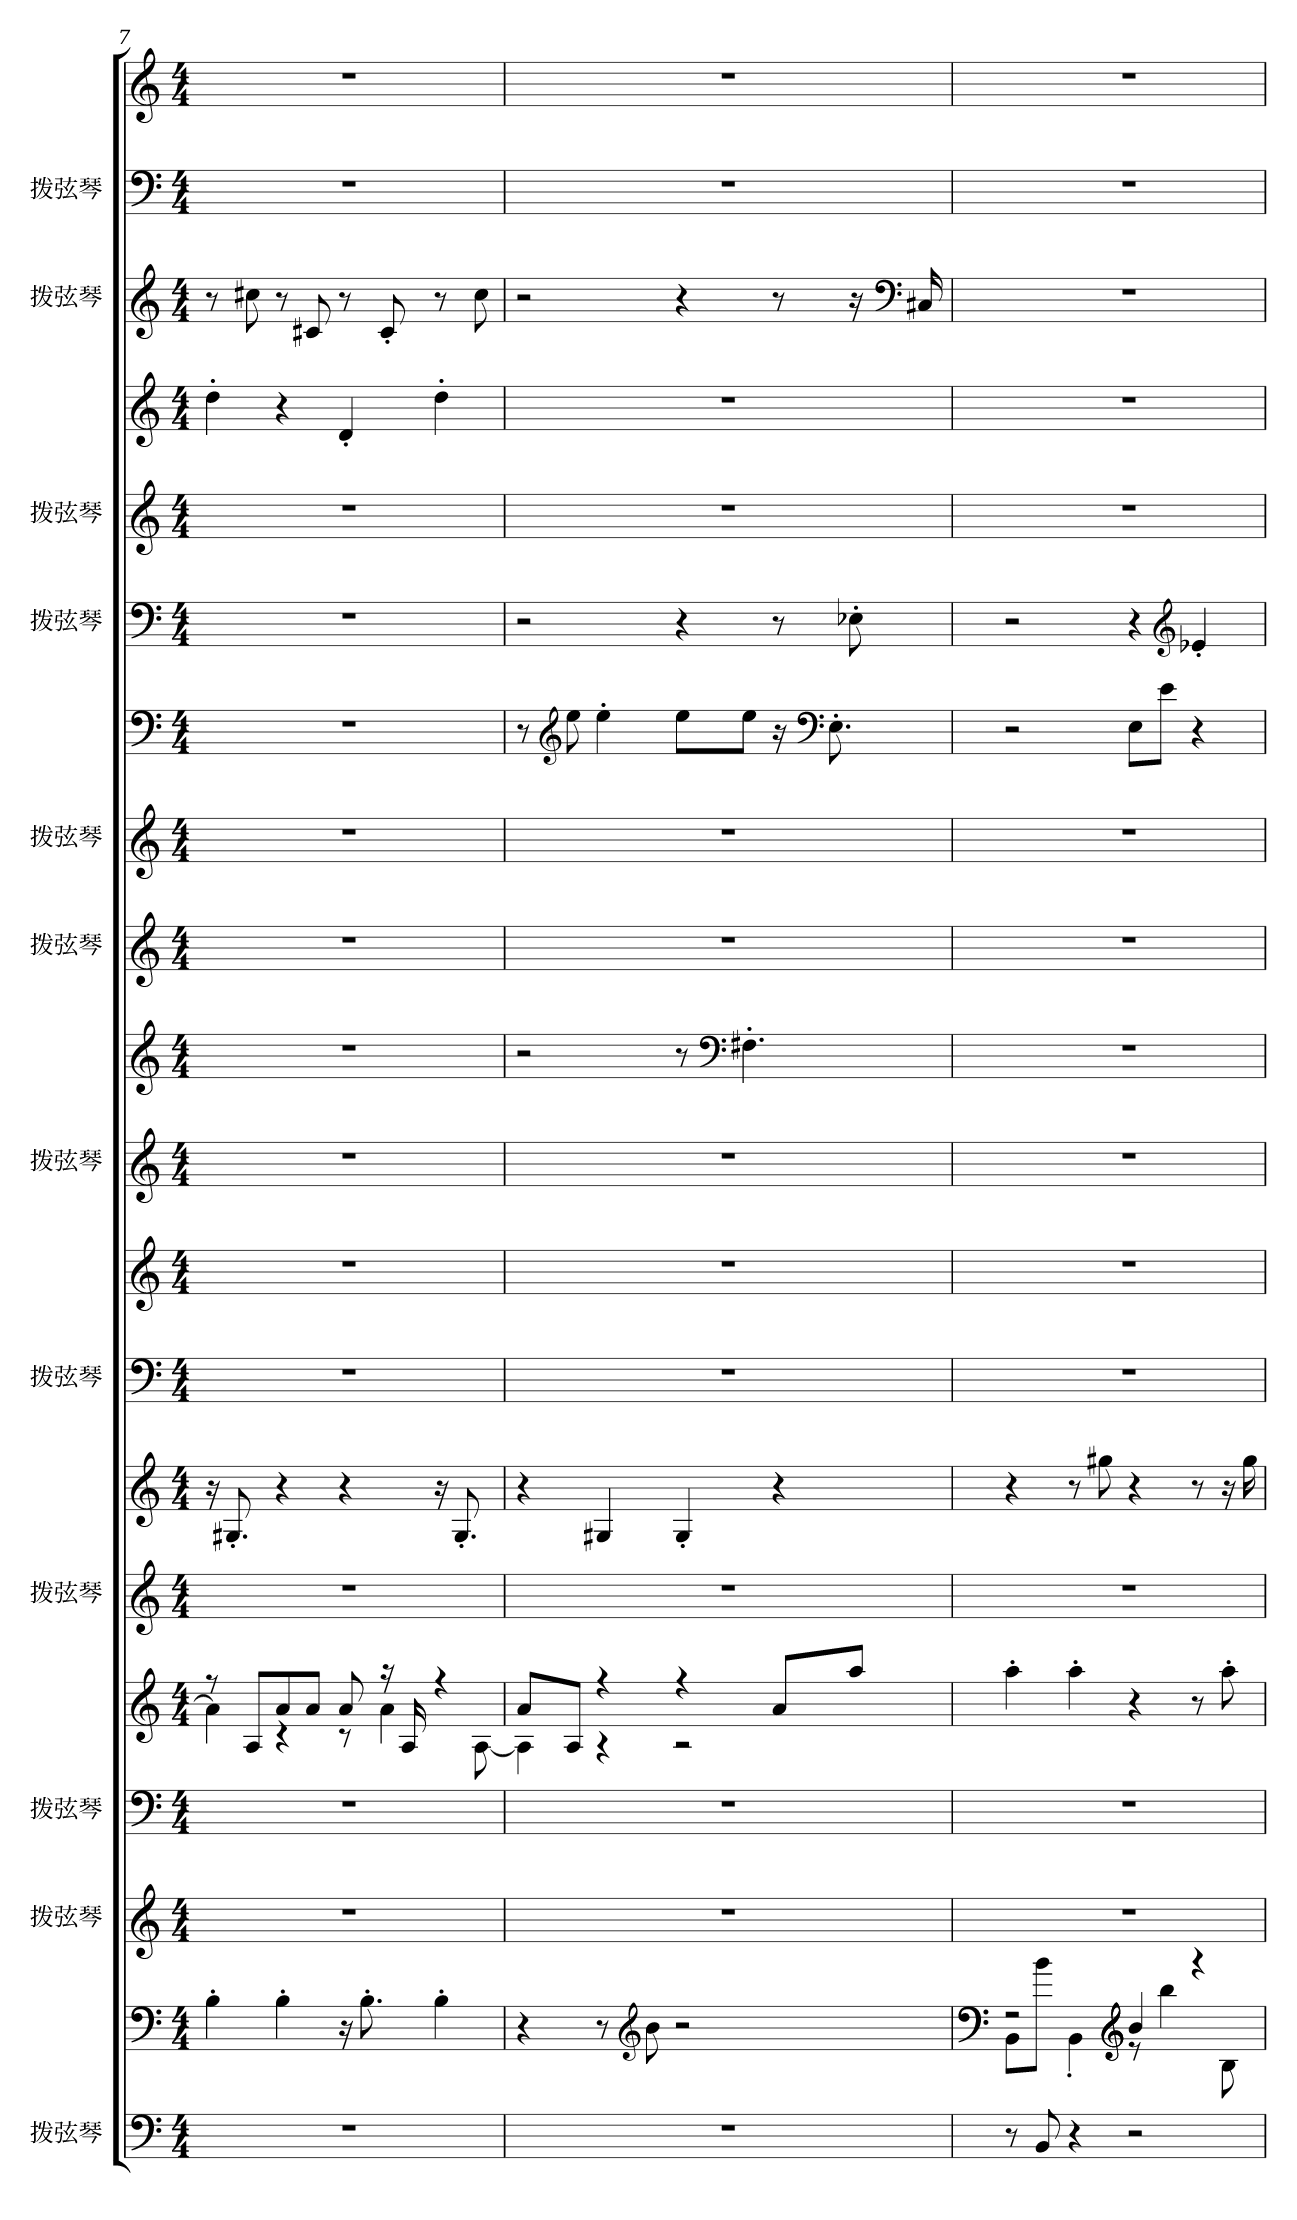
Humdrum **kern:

**kern	**kern	**kern	**kern	**kern	**kern	**kern	**kern	**kern	**kern	**kern	**kern	**kern	**kern	**kern	**kern	**kern	**kern	**kern	**kern
*part12	*part12	*part11	*part10	*part10	*part9	*part9	*part8	*part8	*part7	*part7	*part6	*part5	*part5	*part4	*part3	*part3	*part2	*part1	*part1
*staff20	*staff19	*staff18	*staff17	*staff16	*staff15	*staff14	*staff13	*staff12	*staff11	*staff10	*staff9	*staff8	*staff7	*staff6	*staff5	*staff4	*staff3	*staff2	*staff1
*I"拨弦琴	*	*I"拨弦琴	*I"拨弦琴	*	*I"拨弦琴	*	*I"拨弦琴	*	*I"拨弦琴	*	*I"拨弦琴	*I"拨弦琴	*	*I"拨弦琴	*I"拨弦琴	*	*I"拨弦琴	*I"拨弦琴	*
*clefF4	*clefF4	*clefG2	*clefF4	*clefG2	*clefG2	*clefG2	*clefF4	*clefG2	*clefG2	*clefG2	*clefG2	*clefG2	*clefF4	*clefF4	*clefG2	*clefG2	*clefG2	*clefF4	*clefG2
*k[]	*k[]	*k[]	*k[]	*k[]	*k[]	*k[]	*k[]	*k[]	*k[]	*k[]	*k[]	*k[]	*k[]	*k[]	*k[]	*k[]	*k[]	*k[]	*k[]
*M4/4	*M4/4	*M4/4	*M4/4	*M4/4	*M4/4	*M4/4	*M4/4	*M4/4	*M4/4	*M4/4	*M4/4	*M4/4	*M4/4	*M4/4	*M4/4	*M4/4	*M4/4	*M4/4	*M4/4
=7	=7	=7	=7	=7	=7	=7	=7	=7	=7	=7	=7	=7	=7	=7	=7	=7	=7	=7	=7
*	*	*	*	*^	*	*	*	*	*	*	*	*	*	*	*	*	*	*	*
1r	4B'\	1r	1r	8r	4a\]	1r	16r	1r	1r	1r	1r	1r	1r	1r	1r	1r	4dd'\	8r	1r	1r
.	.	.	.	.	.	.	8.G#X'/	.	.	.	.	.	.	.	.	.	.	.	.	.
.	.	.	.	8A/L	.	.	.	.	.	.	.	.	.	.	.	.	.	8cc#X\	.	.
.	4B'\	.	.	8a/	4r	.	4r	.	.	.	.	.	.	.	.	.	4r	8r	.	.
.	.	.	.	8a/J	.	.	.	.	.	.	.	.	.	.	.	.	.	8c#X/	.	.
.	16r	.	.	8a/	8r	.	4r	.	.	.	.	.	.	.	.	.	4d'/	8r	.	.
.	8.B'\	.	.	.	.	.	.	.	.	.	.	.	.	.	.	.	.	.	.	.
.	.	.	.	16r	4a\	.	.	.	.	.	.	.	.	.	.	.	.	8c#'/	.	.
.	.	.	.	16A/	.	.	.	.	.	.	.	.	.	.	.	.	.	.	.	.
.	4B'\	.	.	4r	.	.	16r	.	.	.	.	.	.	.	.	.	4dd'\	8r	.	.
.	.	.	.	.	.	.	8.G#'/	.	.	.	.	.	.	.	.	.	.	.	.	.
.	.	.	.	.	[8A\	.	.	.	.	.	.	.	.	.	.	.	.	8cc#\	.	.
!!LO:PB:g=z
=8	=8	=8	=8	=8	=8	=8	=8	=8	=8	=8	=8	=8	=8	=8	=8	=8	=8	=8	=8	=8
1r	4r	1r	1r	8a/L	4A\]	1r	4r	1r	1r	1r	2r	1r	1r	8r	2r	1r	1r	2r	1r	1r
*	*	*	*	*	*	*	*	*	*	*	*	*	*	*clefG2	*	*	*	*	*	*
.	.	.	.	8A/J	.	.	.	.	.	.	.	.	.	8ee\	.	.	.	.	.	.
.	8r	.	.	4r	4r	.	4G#X/	.	.	.	.	.	.	4ee'\	.	.	.	.	.	.
*	*clefG2	*	*	*	*	*	*	*	*	*	*	*	*	*	*	*	*	*	*	*
.	8b\	.	.	.	.	.	.	.	.	.	.	.	.	.	.	.	.	.	.	.
.	2r	.	.	4r	2r	.	4G#'/	.	.	.	8r	.	.	8ee\L	4r	.	.	4r	.	.
*	*	*	*	*	*	*	*	*	*	*	*clefF4	*	*	*	*	*	*	*	*	*
.	.	.	.	.	.	.	.	.	.	.	4.F#X'\	.	.	8ee\J	.	.	.	.	.	.
.	.	.	.	8a/L	.	.	4r	.	.	.	.	.	.	16r	8r	.	.	8r	.	.
*	*	*	*	*	*	*	*	*	*	*	*	*	*	*clefF4	*	*	*	*	*	*
.	.	.	.	.	.	.	.	.	.	.	.	.	.	8.E'\	.	.	.	.	.	.
.	.	.	.	8aa/J	.	.	.	.	.	.	.	.	.	.	8E-X'\	.	.	16r	.	.
*	*	*	*	*	*	*	*	*	*	*	*	*	*	*	*	*	*	*clefF4	*	*
.	.	.	.	.	.	.	.	.	.	.	.	.	.	.	.	.	.	16C#X/	.	.
*	*	*	*	*v	*v	*	*	*	*	*	*	*	*	*	*	*	*	*	*	*
=9	=9	=9	=9	=9	=9	=9	=9	=9	=9	=9	=9	=9	=9	=9	=9	=9	=9	=9	=9
*	*clefF4	*	*	*	*	*	*	*	*	*	*	*	*	*	*	*	*	*	*
*	*^	*	*	*	*	*	*	*	*	*	*	*	*	*	*	*	*	*	*
8r	2r	8BB\L	1r	1r	4aa'\	1r	4r	1r	1r	1r	1r	1r	1r	2r	2r	1r	1r	1r	1r	1r
8BB/	.	8b\J	.	.	.	.	.	.	.	.	.	.	.	.	.	.	.	.	.	.
4r	.	4BB'\	.	.	4aa'\	.	8r	.	.	.	.	.	.	.	.	.	.	.	.	.
.	.	.	.	.	.	.	8gg#X\	.	.	.	.	.	.	.	.	.	.	.	.	.
*	*clefG2	*	*	*	*	*	*	*	*	*	*	*	*	*	*	*	*	*	*	*
2r	4b/	8r	.	.	4r	.	4r	.	.	.	.	.	.	8E\L	4r	.	.	.	.	.
.	.	4bb\	.	.	.	.	.	.	.	.	.	.	.	8e\J	.	.	.	.	.	.
*	*	*	*	*	*	*	*	*	*	*	*	*	*	*	*clefG2	*	*	*	*	*
.	4r	.	.	.	8r	.	8r	.	.	.	.	.	.	4r	4e-X'/	.	.	.	.	.
.	.	8B\	.	.	8aa'\	.	16r	.	.	.	.	.	.	.	.	.	.	.	.	.
.	.	.	.	.	.	.	16gg#\	.	.	.	.	.	.	.	.	.	.	.	.	.
*	*v	*v	*	*	*	*	*	*	*	*	*	*	*	*	*	*	*	*	*	*
=	=	=	=	=	=	=	=	=	=	=	=	=	=	=	=	=	=	=	=
*-	*-	*-	*-	*-	*-	*-	*-	*-	*-	*-	*-	*-	*-	*-	*-	*-	*-	*-	*-
